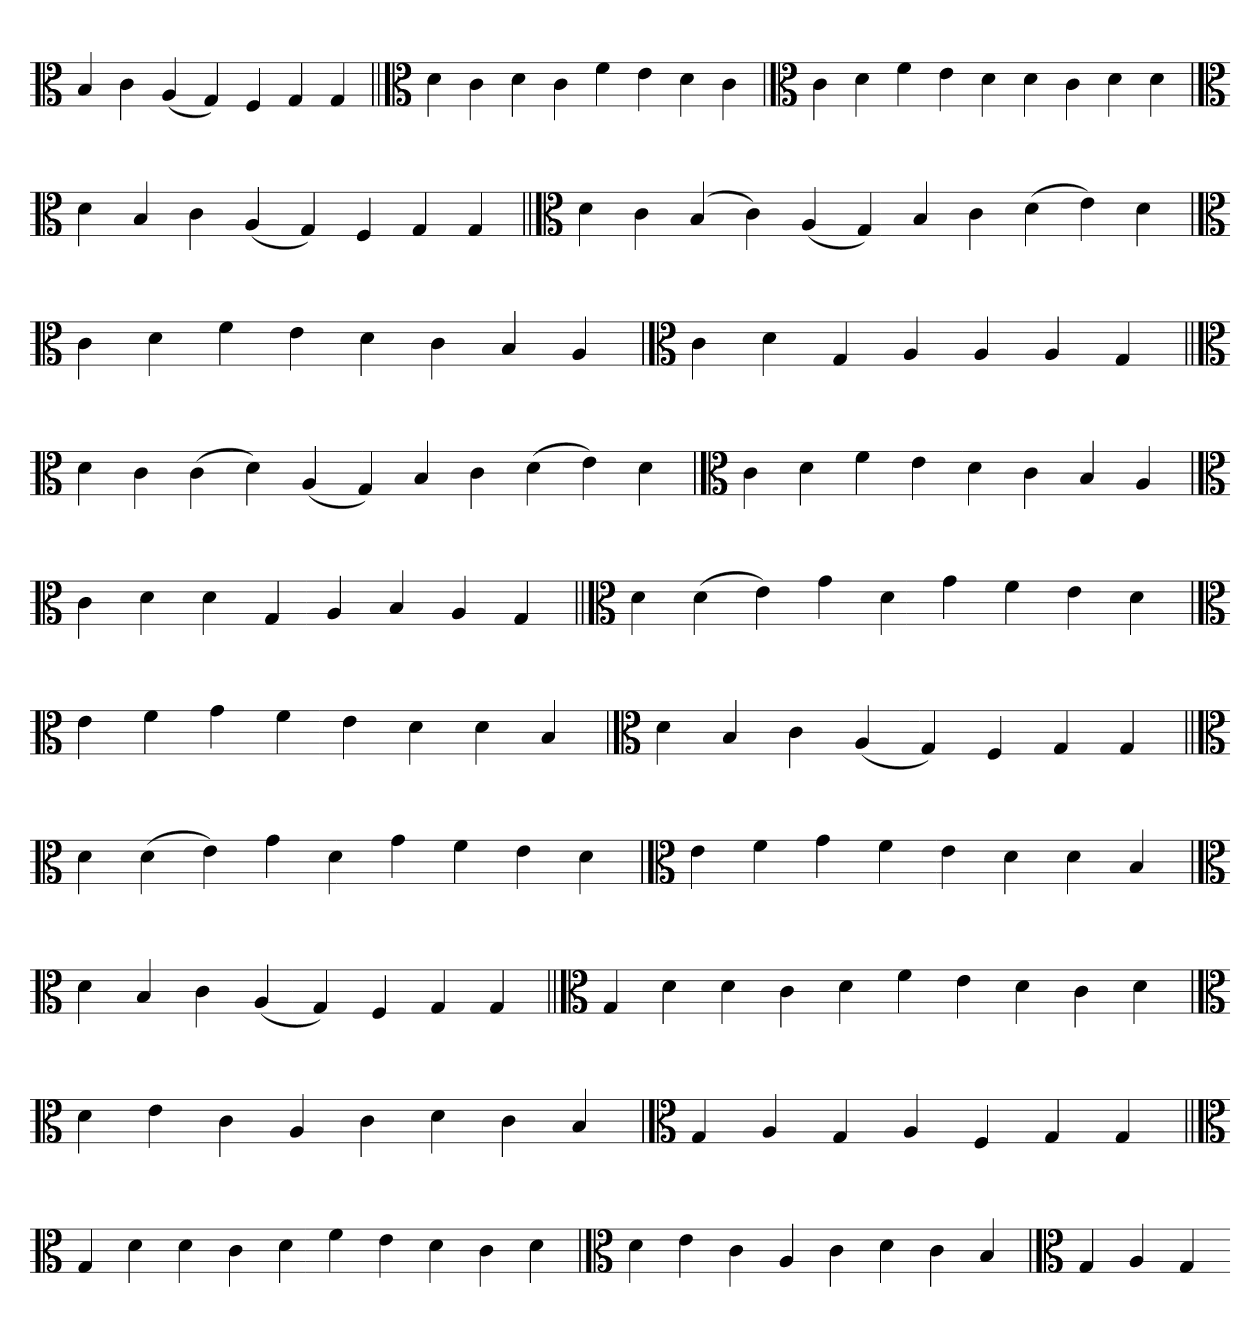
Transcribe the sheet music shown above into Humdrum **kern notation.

**kern
*part1
*staff1
*clefC3
=
4B
4c
(4A
4G)
4F
4G
4G
=||
*clefC3
4d
4c
4d
4c
4f
4e
4d
4c
='
*clefC3
4c
4d
4f
4e
4d
4d
4c
4d
4d
='
*clefC3
4d
4B
4c
(4A
4G)
4F
4G
4G
=||
*clefC3
4d
4c
(4B
4c)
(4A
4G)
4B
4c
(4d
4e)
4d
='
*clefC3
4c
4d
4f
4e
4d
4c
4B
4A
='
*clefC3
4c
4d
4G
4A
4A
4A
4G
=||
*clefC3
4d
4c
(4c
4d)
(4A
4G)
4B
4c
(4d
4e)
4d
='
*clefC3
4c
4d
4f
4e
4d
4c
4B
4A
='
*clefC3
4c
4d
4d
4G
4A
4B
4A
4G
=||
*clefC3
4d
(4d
4e)
4g
4d
4g
4f
4e
4d
='
*clefC3
4e
4f
4g
4f
4e
4d
4d
4B
='
*clefC3
4d
4B
4c
(4A
4G)
4F
4G
4G
=||
*clefC3
4d
(4d
4e)
4g
4d
4g
4f
4e
4d
='
*clefC3
4e
4f
4g
4f
4e
4d
4d
4B
='
*clefC3
4d
4B
4c
(4A
4G)
4F
4G
4G
=||
*clefC3
4G
4d
4d
4c
4d
4f
4e
4d
4c
4d
='
*clefC3
4d
4e
4c
4A
4c
4d
4c
4B
='
*clefC3
4G
4A
4G
4A
4F
4G
4G
=||
*clefC3
4G
4d
4d
4c
4d
4f
4e
4d
4c
4d
='
*clefC3
4d
4e
4c
4A
4c
4d
4c
4B
='
*clefC3
4G
4A
4G
=-
*-
